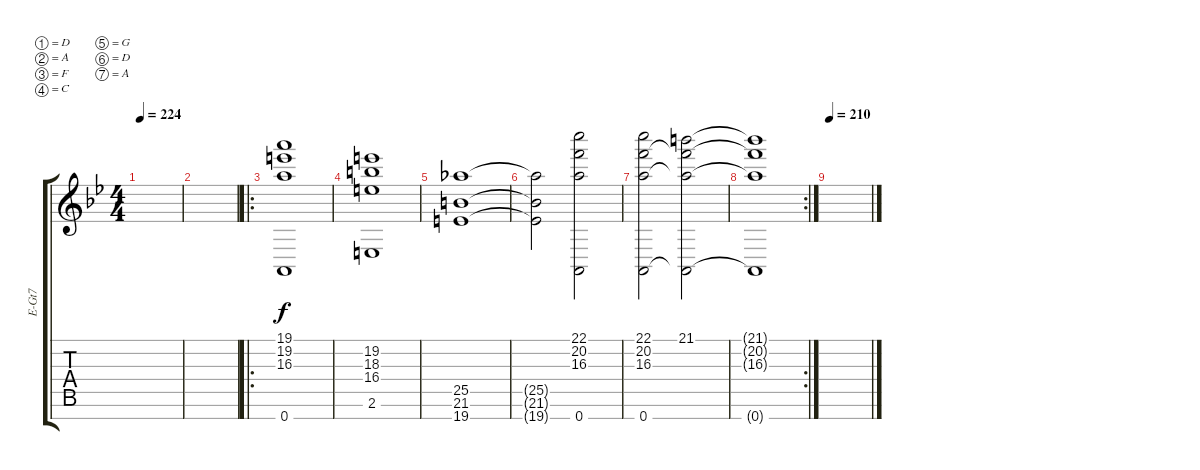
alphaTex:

\defaultSystemsLayout 4
\bracketExtendMode groupsimilarinstruments
\otherSystemsTrackNameOrientation horizontal
\track ("synth" "E-Gt7") {instrument distortionguitar}
\staff {score tabs}
\tuning (D4 A3 F3 C3 G2 D2 A1)
\ts (4 4)
\tempo 224
\clef g2
\ks bb
|
|
\ro
(19.1{acc forcenatural} 19.2{acc #} 16.3{acc forcenatural} 0.7{acc forcenatural}).1{beam Down} |
(19.2{acc #} 18.3{acc #} 16.4{acc #} 2.6{acc #}).1{beam Down} |
(25.5{acc b} 21.6{acc #} 19.7{acc #}).1{beam Down} |
(25.5{t acc b} 21.6{t acc #} 19.7{t acc #}).2{beam Down} (22.1{acc forcenatural} 20.2{acc forcenatural} 16.3{acc forcenatural} 0.7{acc forcenatural}).2{beam Down} |
(22.1{acc forcenatural} 20.2{acc forcenatural} 16.3{acc forcenatural} 0.7{acc forcenatural}).2{beam Down} (21.1{acc #} 20.2{t acc forcenatural} 16.3{t acc forcenatural} 0.7{t acc forcenatural}).2{beam Down} |
\rc 2
(16.3{t acc forcenatural} 20.2{t acc forcenatural} 21.1{t acc #} 0.7{t acc forcenatural}).1{beam Down} |
\tempo 210
